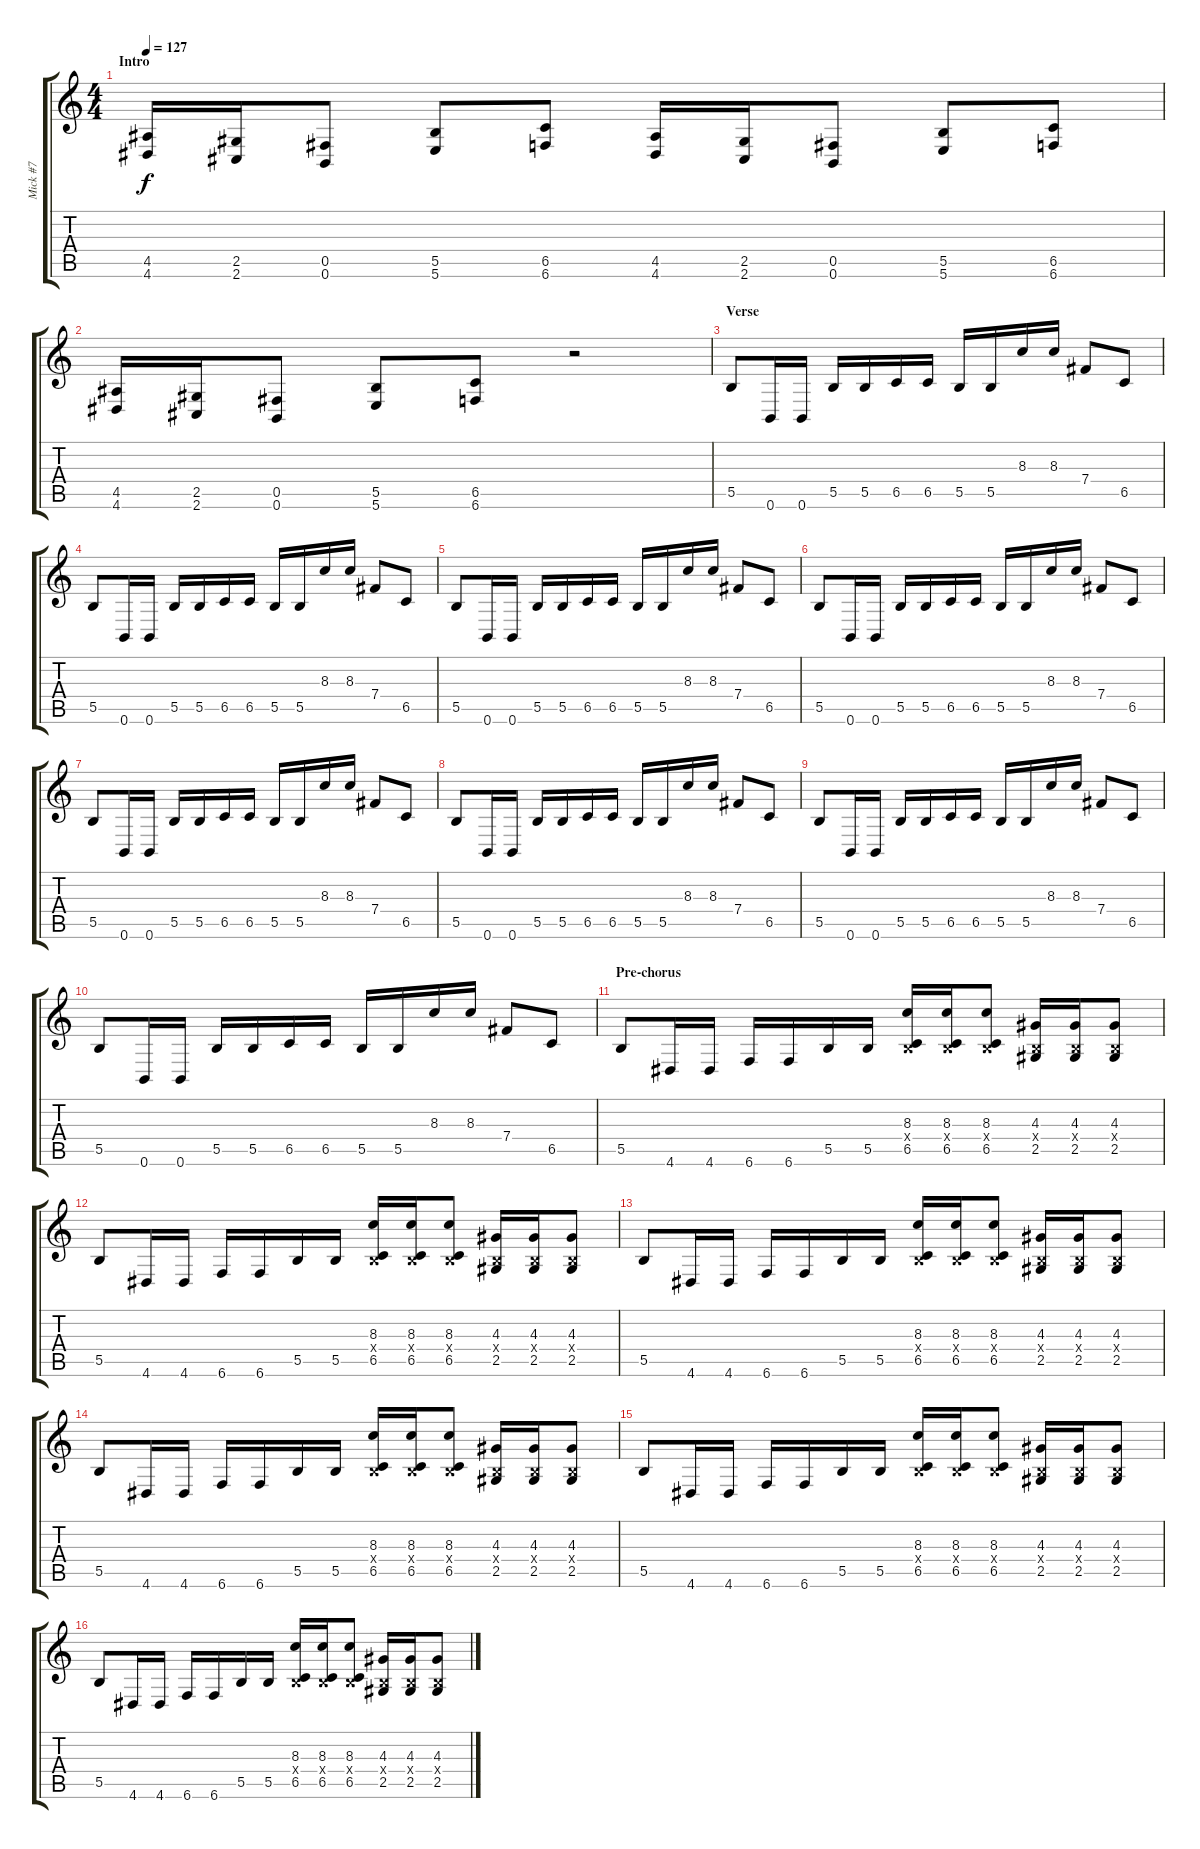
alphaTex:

\track ("Mick #7" "Mick #7") {instrument distortionguitar}
\staff {score tabs}
\tuning (Db4 Ab3 E3 B2 Gb2 B1) {hide}
\ts (4 4)
\section ("" "Intro")
\tempo 127
\clef g2
\ks c
(4.5 4.6).16{dy f instrument distortionguitar} (2.5 2.6).16 (0.5 0.6).8 (5.5 5.6).8 (6.5 6.6).8 (4.5 4.6).16 (2.5 2.6).16 (0.5 0.6).8 (5.5 5.6).8 (6.5 6.6).8 |
(4.5 4.6).16 (2.5 2.6).16 (0.5 0.6).8 (5.5 5.6).8 (6.5 6.6).8 r.2 |
\section ("" "Verse")
5.5.8 0.6.16 0.6.16 5.5.16 5.5.16 6.5.16 6.5.16 5.5.16 5.5.16 8.3.16 8.3.16 7.4.8 6.5.8 |
5.5.8 0.6.16 0.6.16 5.5.16 5.5.16 6.5.16 6.5.16 5.5.16 5.5.16 8.3.16 8.3.16 7.4.8 6.5.8 |
5.5.8 0.6.16 0.6.16 5.5.16 5.5.16 6.5.16 6.5.16 5.5.16 5.5.16 8.3.16 8.3.16 7.4.8 6.5.8 |
5.5.8 0.6.16 0.6.16 5.5.16 5.5.16 6.5.16 6.5.16 5.5.16 5.5.16 8.3.16 8.3.16 7.4.8 6.5.8 |
5.5.8 0.6.16 0.6.16 5.5.16 5.5.16 6.5.16 6.5.16 5.5.16 5.5.16 8.3.16 8.3.16 7.4.8 6.5.8 |
5.5.8 0.6.16 0.6.16 5.5.16 5.5.16 6.5.16 6.5.16 5.5.16 5.5.16 8.3.16 8.3.16 7.4.8 6.5.8 |
5.5.8 0.6.16 0.6.16 5.5.16 5.5.16 6.5.16 6.5.16 5.5.16 5.5.16 8.3.16 8.3.16 7.4.8 6.5.8 |
5.5.8 0.6.16 0.6.16 5.5.16 5.5.16 6.5.16 6.5.16 5.5.16 5.5.16 8.3.16 8.3.16 7.4.8 6.5.8 |
\section ("" "Pre-chorus")
5.5.8 4.6.16 4.6.16 6.6.16 6.6.16 5.5.16 5.5.16 (8.3 0.4{x} 6.5).16 (8.3 0.4{x} 6.5).16 (8.3 0.4{x} 6.5).8 (4.3 0.4{x} 2.5).16 (4.3 0.4{x} 2.5).16 (4.3 0.4{x} 2.5).8 |
5.5.8 4.6.16 4.6.16 6.6.16 6.6.16 5.5.16 5.5.16 (8.3 0.4{x} 6.5).16 (8.3 0.4{x} 6.5).16 (8.3 0.4{x} 6.5).8 (4.3 0.4{x} 2.5).16 (4.3 0.4{x} 2.5).16 (4.3 0.4{x} 2.5).8 |
5.5.8 4.6.16 4.6.16 6.6.16 6.6.16 5.5.16 5.5.16 (8.3 0.4{x} 6.5).16 (8.3 0.4{x} 6.5).16 (8.3 0.4{x} 6.5).8 (4.3 0.4{x} 2.5).16 (4.3 0.4{x} 2.5).16 (4.3 0.4{x} 2.5).8 |
5.5.8 4.6.16 4.6.16 6.6.16 6.6.16 5.5.16 5.5.16 (8.3 0.4{x} 6.5).16 (8.3 0.4{x} 6.5).16 (8.3 0.4{x} 6.5).8 (4.3 0.4{x} 2.5).16 (4.3 0.4{x} 2.5).16 (4.3 0.4{x} 2.5).8 |
5.5.8 4.6.16 4.6.16 6.6.16 6.6.16 5.5.16 5.5.16 (8.3 0.4{x} 6.5).16 (8.3 0.4{x} 6.5).16 (8.3 0.4{x} 6.5).8 (4.3 0.4{x} 2.5).16 (4.3 0.4{x} 2.5).16 (4.3 0.4{x} 2.5).8 |
5.5.8 4.6.16 4.6.16 6.6.16 6.6.16 5.5.16 5.5.16 (8.3 0.4{x} 6.5).16 (8.3 0.4{x} 6.5).16 (8.3 0.4{x} 6.5).8 (4.3 0.4{x} 2.5).16 (4.3 0.4{x} 2.5).16 (4.3 0.4{x} 2.5).8
